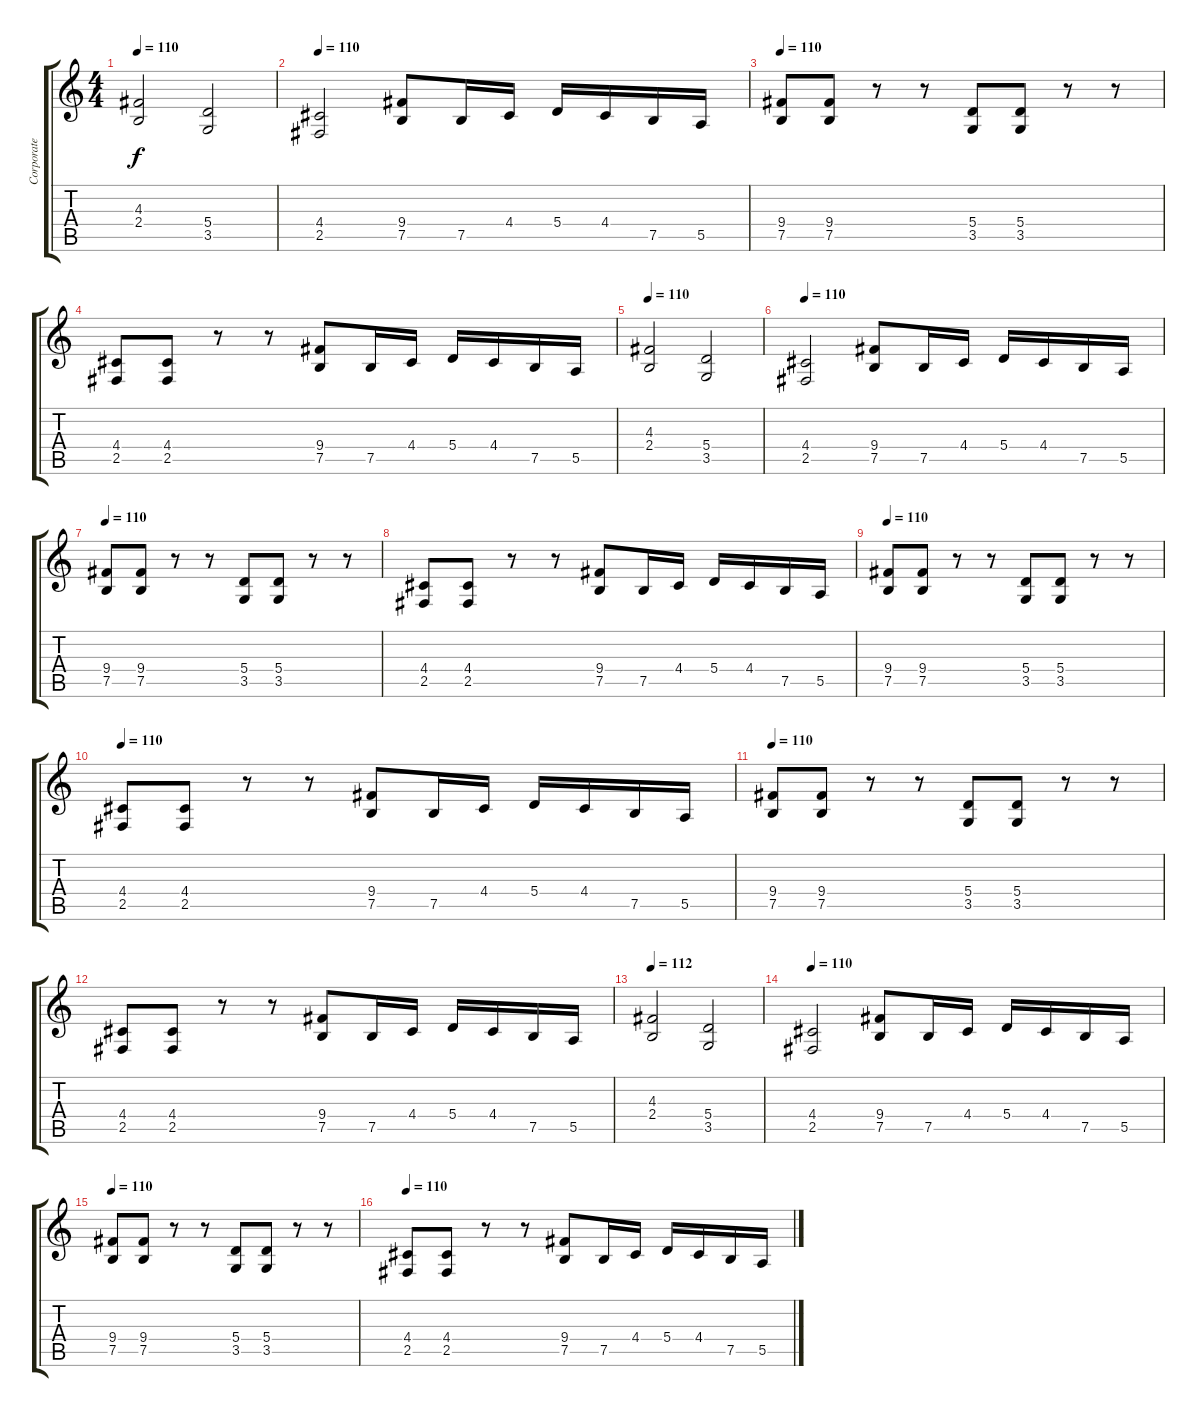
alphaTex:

\track ("Corporate Death (R)" "Corporate ") {instrument distortionguitar}
\staff {score tabs}
\tuning (B3 Gb3 D3 A2 E2 B1) {hide}
\ts (4 4)
\tempo 112
\tempo 110
\clef g2
\ks c
(4.3 2.4).2{dy f} (5.4 3.5).2 |
\tempo 110
(4.4 2.5).2 (9.4 7.5).8 7.5.16 4.4.16 5.4.16 4.4.16 7.5.16 5.5.16 |
\tempo 110
(9.4 7.5).8 (9.4 7.5).8 r.8 r.8 (5.4 3.5).8 (5.4 3.5).8 r.8 r.8 |
(4.4 2.5).8 (4.4 2.5).8 r.8 r.8 (9.4 7.5).8 7.5.16 4.4.16 5.4.16 4.4.16 7.5.16 5.5.16 |
\tempo 112
\tempo 110
(4.3 2.4).2 (5.4 3.5).2 |
\tempo 110
(4.4 2.5).2 (9.4 7.5).8 7.5.16 4.4.16 5.4.16 4.4.16 7.5.16 5.5.16 |
\tempo 110
(9.4 7.5).8 (9.4 7.5).8 r.8 r.8 (5.4 3.5).8 (5.4 3.5).8 r.8 r.8 |
(4.4 2.5).8 (4.4 2.5).8 r.8 r.8 (9.4 7.5).8 7.5.16 4.4.16 5.4.16 4.4.16 7.5.16 5.5.16 |
\tempo 110
(9.4 7.5).8 (9.4 7.5).8 r.8 r.8 (5.4 3.5).8 (5.4 3.5).8 r.8 r.8 |
\tempo 110
(4.4 2.5).8 (4.4 2.5).8 r.8 r.8 (9.4 7.5).8 7.5.16 4.4.16 5.4.16 4.4.16 7.5.16 5.5.16 |
\tempo 110
(9.4 7.5).8 (9.4 7.5).8 r.8 r.8 (5.4 3.5).8 (5.4 3.5).8 r.8 r.8 |
(4.4 2.5).8 (4.4 2.5).8 r.8 r.8 (9.4 7.5).8 7.5.16 4.4.16 5.4.16 4.4.16 7.5.16 5.5.16 |
\tempo 110
\tempo 112
(4.3 2.4).2 (5.4 3.5).2 |
\tempo 110
(4.4 2.5).2 (9.4 7.5).8 7.5.16 4.4.16 5.4.16 4.4.16 7.5.16 5.5.16 |
\tempo 110
(9.4 7.5).8 (9.4 7.5).8 r.8 r.8 (5.4 3.5).8 (5.4 3.5).8 r.8 r.8 |
\tempo 110
(4.4 2.5).8 (4.4 2.5).8 r.8 r.8 (9.4 7.5).8 7.5.16 4.4.16 5.4.16 4.4.16 7.5.16 5.5.16
